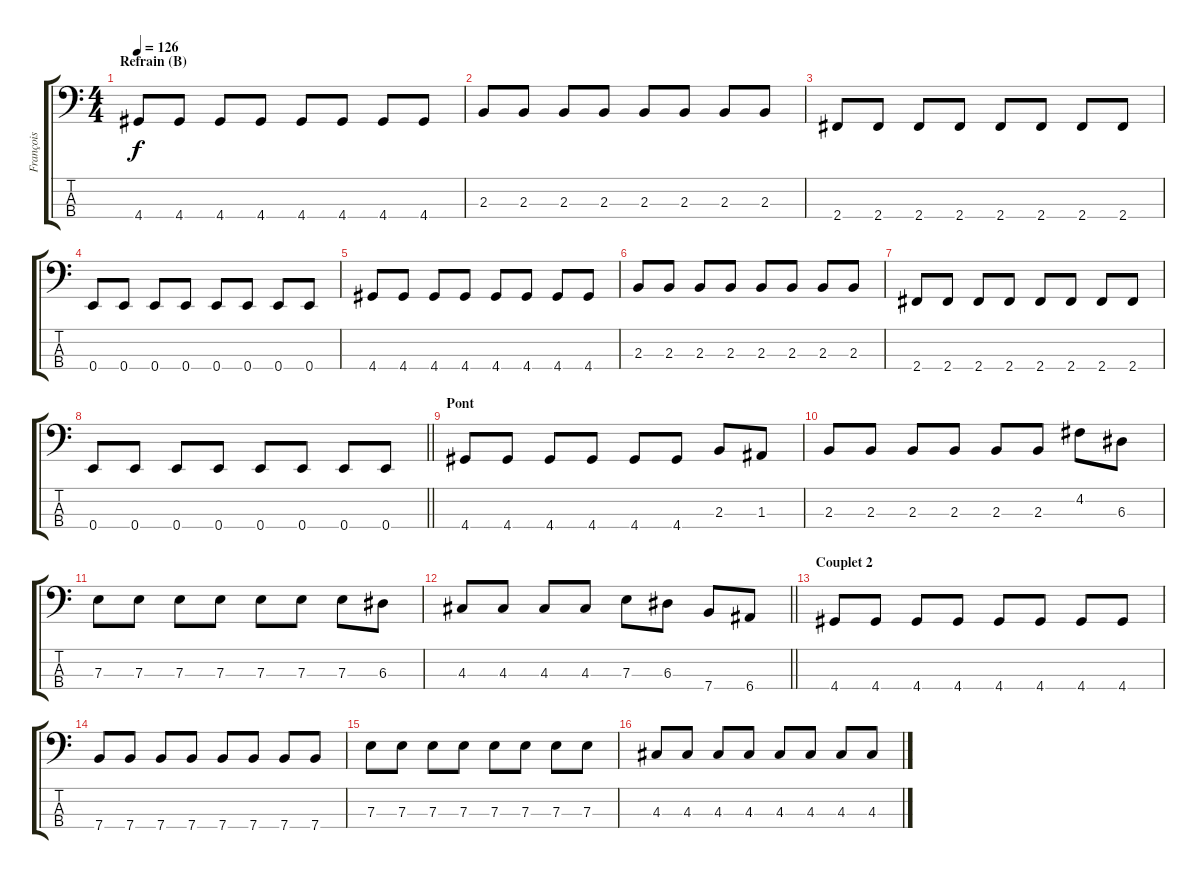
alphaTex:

\track ("François" "François") {instrument electricbassfinger}
\staff {score tabs}
\tuning (G2 D2 A1 E1) {hide}
\ts (4 4)
\section ("" "Refrain (B)")
\tempo 126
\clef f4
\ks c
4.4.8{dy f} 4.4.8 4.4.8 4.4.8 4.4.8 4.4.8 4.4.8 4.4.8 |
2.3.8 2.3.8 2.3.8 2.3.8 2.3.8 2.3.8 2.3.8 2.3.8 |
2.4.8 2.4.8 2.4.8 2.4.8 2.4.8 2.4.8 2.4.8 2.4.8 |
0.4.8 0.4.8 0.4.8 0.4.8 0.4.8 0.4.8 0.4.8 0.4.8 |
4.4.8 4.4.8 4.4.8 4.4.8 4.4.8 4.4.8 4.4.8 4.4.8 |
2.3.8 2.3.8 2.3.8 2.3.8 2.3.8 2.3.8 2.3.8 2.3.8 |
2.4.8 2.4.8 2.4.8 2.4.8 2.4.8 2.4.8 2.4.8 2.4.8 |
\barLineRight lightlight
0.4.8 0.4.8 0.4.8 0.4.8 0.4.8 0.4.8 0.4.8 0.4.8 |
\section ("" "Pont")
4.4.8 4.4.8 4.4.8 4.4.8 4.4.8 4.4.8 2.3.8 1.3.8 |
2.3.8 2.3.8 2.3.8 2.3.8 2.3.8 2.3.8 4.2.8 6.3.8 |
7.3.8 7.3.8 7.3.8 7.3.8 7.3.8 7.3.8 7.3.8 6.3.8 |
\barLineRight lightlight
4.3.8 4.3.8 4.3.8 4.3.8 7.3.8 6.3.8 7.4.8 6.4.8 |
\section ("" "Couplet 2")
4.4.8 4.4.8 4.4.8 4.4.8 4.4.8 4.4.8 4.4.8 4.4.8 |
7.4.8 7.4.8 7.4.8 7.4.8 7.4.8 7.4.8 7.4.8 7.4.8 |
7.3.8 7.3.8 7.3.8 7.3.8 7.3.8 7.3.8 7.3.8 7.3.8 |
4.3.8 4.3.8 4.3.8 4.3.8 4.3.8 4.3.8 4.3.8 4.3.8
